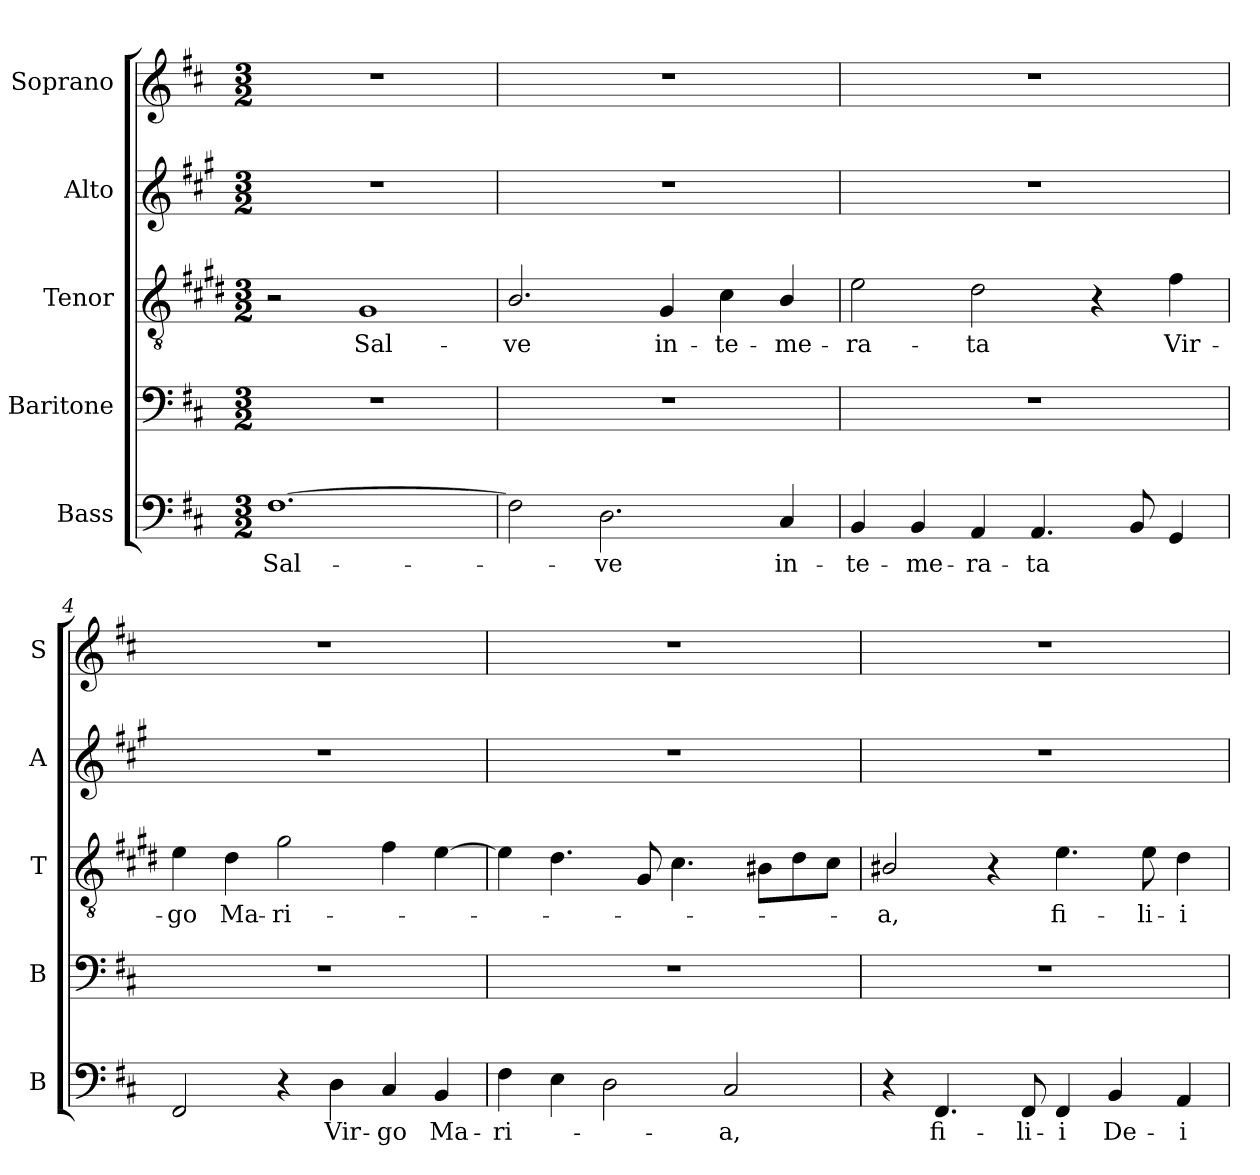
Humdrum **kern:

**kern	**text	**kern	**kern	**text	**kern	**kern
*part5	*part5	*part4	*part3	*part3	*part2	*part1
*staff5	*staff5	*staff4	*staff3	*staff3	*staff2	*staff1
*I"Bass	*	*I"Baritone	*I"Tenor	*	*I"Alto	*I"Soprano
*I'B	*	*I'B	*I'T	*	*I'A	*I'S
*clefF4	*	*clefF4	*clefGv2	*	*clefG2	*clefG2
*	*	*	*ITrd1c2	*	*ITrd4c7	*
*k[f#c#]	*	*k[f#c#]	*k[f#c#]	*	*k[f#c#]	*k[f#c#]
*D:	*	*D:	*D:	*	*D:	*D:
*M3/2	*	*M3/2	*M3/2	*	*M3/2	*M3/2
=1	=1	=1	=1	=1	=1	=1
!	!LO:LY:b	!	!	!	!	!
[1.F#	Sal-	1.r	2r	.	1.r	1.r
!	!	!	!	!LO:LY:b	!	!
.	.	.	1F#	Sal-	.	.
=2	=2	=2	=2	=2	=2	=2
!	!	!	!	!LO:LY:b	!	!
2F#\]	.	1.r	2.A/	-ve	1.r	1.r
!	!LO:LY:b	!	!	!	!	!
2.D\	-ve	.	.	.	.	.
!	!	!	!	!LO:LY:b	!	!
.	.	.	4F#/	in-	.	.
!	!	!	!	!LO:LY:b	!	!
.	.	.	4B\	-te-	.	.
!	!LO:LY:b	!	!	!	!	!
!	!	!	!	!LO:LY:b	!	!
4C#/	in-	.	4A/	-me-	.	.
=3	=3	=3	=3	=3	=3	=3
!	!LO:LY:b	!	!	!	!	!
!	!	!	!	!LO:LY:b	!	!
4BB/	-te-	1.r	2d\	-ra-	1.r	1.r
!	!LO:LY:b	!	!	!	!	!
4BB/	-me-	.	.	.	.	.
!	!LO:LY:b	!	!	!	!	!
!	!	!	!	!LO:LY:b	!	!
4AA/	-ra-	.	2c#\	-ta	.	.
!	!LO:LY:b	!	!	!	!	!
4.AA/	-ta	.	.	.	.	.
.	.	.	4r	.	.	.
8BB/	.	.	.	.	.	.
!	!	!	!	!LO:LY:b	!	!
4GG/	.	.	4e\	Vir-	.	.
=4	=4	=4	=4	=4	=4	=4
!	!	!	!	!LO:LY:b	!	!
2FF#/	.	1.r	4d\	-go	1.r	1.r
!	!	!	!	!LO:LY:b	!	!
.	.	.	4c#\	Ma-	.	.
!	!	!	!	!LO:LY:b	!	!
4r	.	.	2f#\	-ri-	.	.
!	!LO:LY:b	!	!	!	!	!
4D\	Vir-	.	.	.	.	.
!	!LO:LY:b	!	!	!	!	!
4C#/	-go	.	4e\	.	.	.
!	!LO:LY:b	!	!	!	!	!
4BB/	Ma-	.	[4d\	.	.	.
=5	=5	=5	=5	=5	=5	=5
!	!LO:LY:b	!	!	!	!	!
4F#\	-ri-	1.r	4d\]	.	1.r	1.r
4E\	.	.	4.c#\	.	.	.
2D\	.	.	.	.	.	.
.	.	.	8F#/	.	.	.
.	.	.	4.B\	.	.	.
!	!LO:LY:b	!	!	!	!	!
2C#/	-a,	.	.	.	.	.
.	.	.	8A#X\L	.	.	.
.	.	.	8c#\	.	.	.
.	.	.	8B\J	.	.	.
!!LO:LB:g=z
=6	=6	=6	=6	=6	=6	=6
!	!	!	!	!LO:LY:b	!	!
4r	.	1.r	2A#X/	-a,	1.r	1.r
!	!LO:LY:b	!	!	!	!	!
4.FF#/	fi-	.	.	.	.	.
.	.	.	4r	.	.	.
!	!LO:LY:b	!	!	!	!	!
8FF#/	-li-	.	.	.	.	.
!	!LO:LY:b	!	!	!	!	!
!	!	!	!	!LO:LY:b	!	!
4FF#/	-i	.	4.d\	fi-	.	.
!	!LO:LY:b	!	!	!	!	!
4BB/	De-	.	.	.	.	.
!	!	!	!	!LO:LY:b	!	!
.	.	.	8d\	-li-	.	.
!	!LO:LY:b	!	!	!	!	!
!	!	!	!	!LO:LY:b	!	!
4AA/	-i	.	4c#\	-i	.	.
=	=	=	=	=	=	=
*-	*-	*-	*-	*-	*-	*-
